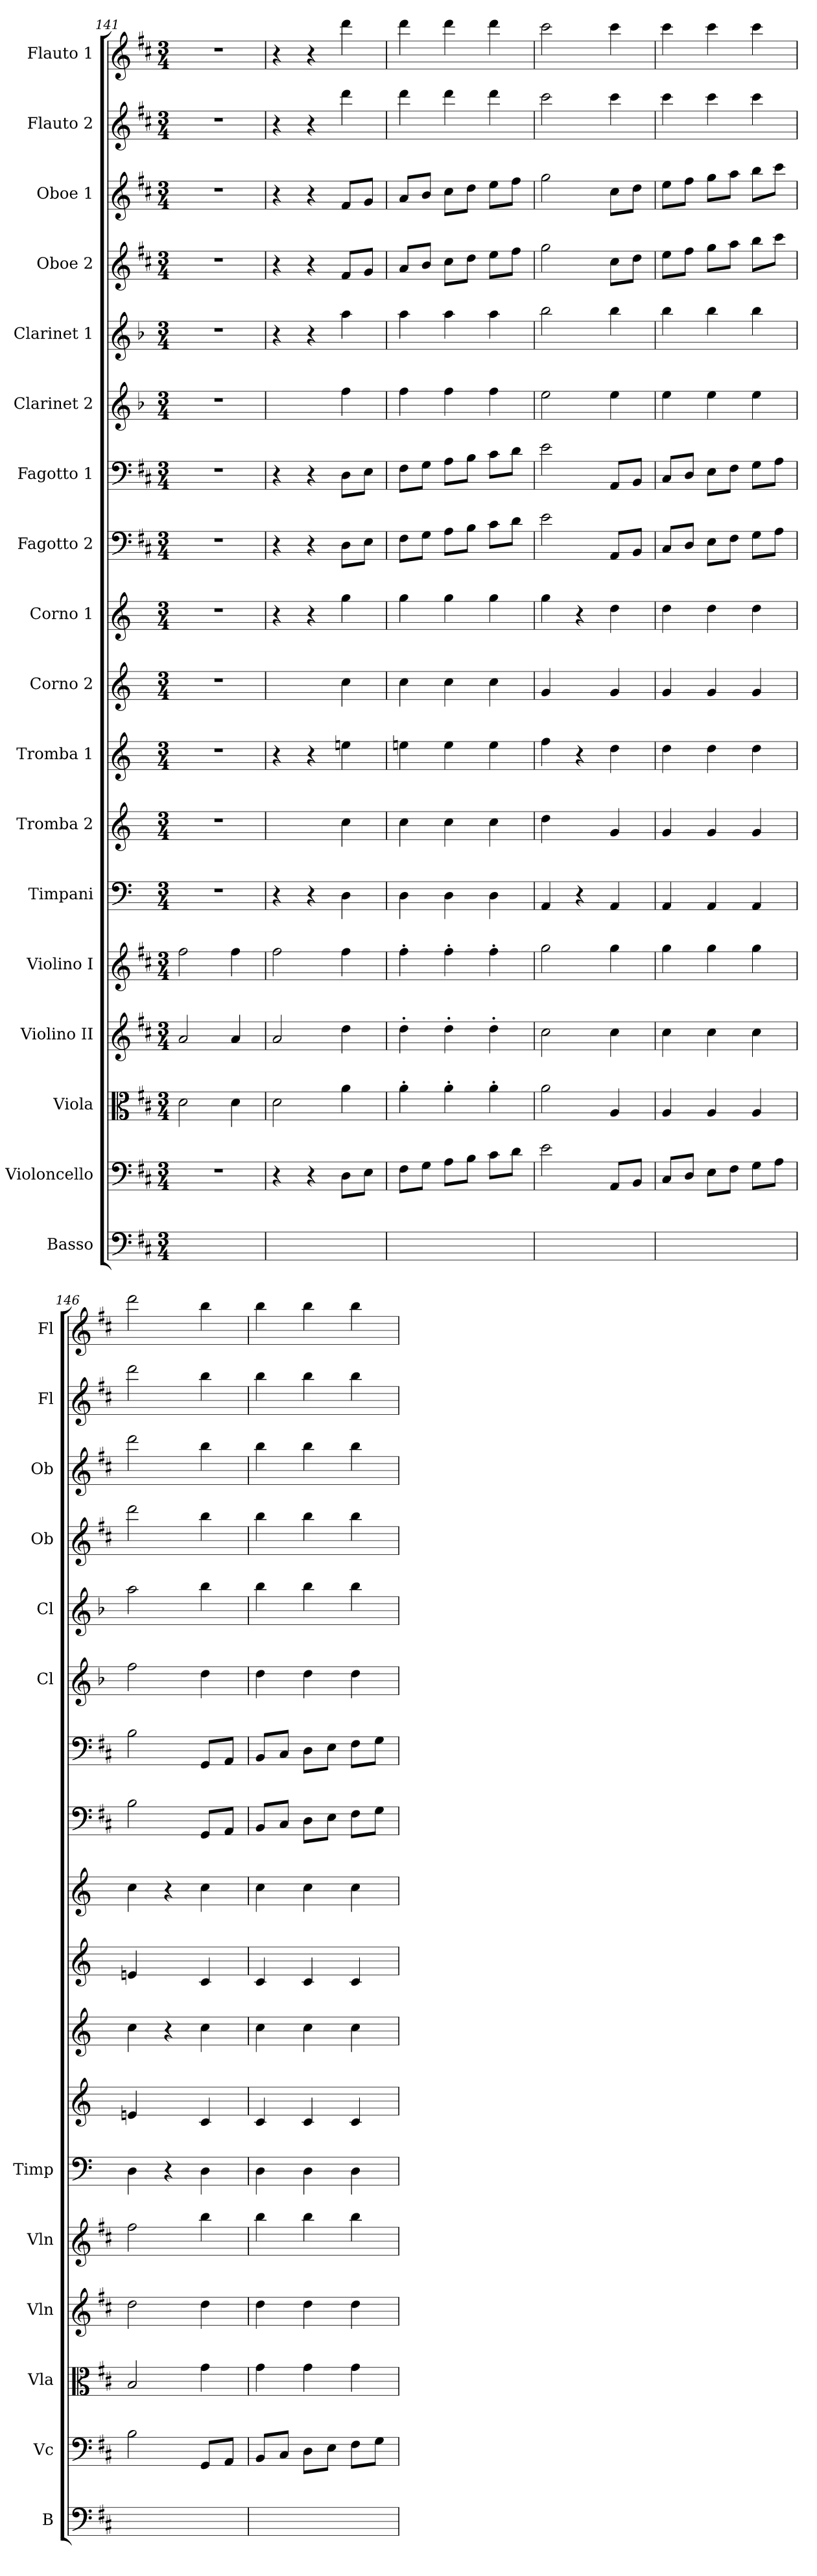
**kern	**kern	**kern	**kern	**kern	**kern	**kern	**kern	**kern	**kern	**kern	**kern	**kern	**kern	**kern	**kern	**kern	**kern
*part18	*part17	*part16	*part15	*part14	*part13	*part12	*part11	*part10	*part9	*part8	*part7	*part6	*part5	*part4	*part3	*part2	*part1
*staff18	*staff17	*staff16	*staff15	*staff14	*staff13	*staff12	*staff11	*staff10	*staff9	*staff8	*staff7	*staff6	*staff5	*staff4	*staff3	*staff2	*staff1
*I"Basso	*I"Violoncello	*I"Viola	*I"Violino II	*I"Violino I	*I"Timpani	*I"Tromba 2	*I"Tromba 1	*I"Corno 2	*I"Corno 1	*I"Fagotto 2	*I"Fagotto 1	*I"Clarinet 2	*I"Clarinet 1	*I"Oboe 2	*I"Oboe 1	*I"Flauto 2	*I"Flauto 1
*I'B	*I'Vc	*I'Vla	*I'Vln	*I'Vln	*I'Timp	*	*	*	*	*	*	*I'Cl	*I'Cl	*I'Ob	*I'Ob	*I'Fl	*I'Fl
*clefF4	*clefF4	*clefC3	*clefG2	*clefG2	*clefF4	*clefG2	*clefG2	*clefG2	*clefG2	*clefF4	*clefF4	*clefG2	*clefG2	*clefG2	*clefG2	*clefG2	*clefG2
*ITrd7c12	*	*	*	*	*	*ITrd-1c-2	*ITrd-1c-2	*ITrd6c10	*ITrd6c10	*	*	*ITrd2c3	*ITrd2c3	*	*	*	*
*k[f#c#]	*k[f#c#]	*k[f#c#]	*k[f#c#]	*k[f#c#]	*	*	*	*	*	*k[f#c#]	*k[f#c#]	*k[f#c#]	*k[f#c#]	*k[f#c#]	*k[f#c#]	*k[f#c#]	*k[f#c#]
*M3/4	*M3/4	*M3/4	*M3/4	*M3/4	*M3/4	*M3/4	*M3/4	*M3/4	*M3/4	*M3/4	*M3/4	*M3/4	*M3/4	*M3/4	*M3/4	*M3/4	*M3/4
=141	=141	=141	=141	=141	=141	=141	=141	=141	=141	=141	=141	=141	=141	=141	=141	=141	=141
2.ryy	2.r	2d	2a	2ff#	2.r	2.r	2.r	2.r	2.r	2.r	2.r	2.r	2.r	2.r	2.r	2.r	2.r
.	.	4d	4a	4ff#	.	.	.	.	.	.	.	.	.	.	.	.	.
=142	=142	=142	=142	=142	=142	=142	=142	=142	=142	=142	=142	=142	=142	=142	=142	=142	=142
2.ryy	4r	2d	2a	2ff#	4r	4ryy	4r	4ryy	4r	4r	4r	4ryy	4r	4r	4r	4r	4r
.	4r	.	.	.	4r	4ryy	4r	4ryy	4r	4r	4r	4ryy	4r	4r	4r	4r	4r
.	8D\L	4a	4dd	4ff#	4D	4dd	4ff#X	4d	4a	8D\L	8D\L	4dd	4ff#	8f#/L	8f#/L	4ddd	4ddd
.	8E\J	.	.	.	.	.	.	.	.	8E\J	8E\J	.	.	8g/J	8g/J	.	.
=143	=143	=143	=143	=143	=143	=143	=143	=143	=143	=143	=143	=143	=143	=143	=143	=143	=143
2.ryy	8F#\L	4a'	4dd'	4ff#'	4D	4dd	4ff#X	4d	4a	8F#\L	8F#\L	4dd	4ff#	8a/L	8a/L	4ddd	4ddd
.	8G\J	.	.	.	.	.	.	.	.	8G\J	8G\J	.	.	8b/J	8b/J	.	.
.	8A\L	4a'	4dd'	4ff#'	4D	4dd	4ff#	4d	4a	8A\L	8A\L	4dd	4ff#	8cc#\L	8cc#\L	4ddd	4ddd
.	8B\J	.	.	.	.	.	.	.	.	8B\J	8B\J	.	.	8dd\J	8dd\J	.	.
.	8c#\L	4a'	4dd'	4ff#'	4D	4dd	4ff#	4d	4a	8c#\L	8c#\L	4dd	4ff#	8ee\L	8ee\L	4ddd	4ddd
.	8d\J	.	.	.	.	.	.	.	.	8d\J	8d\J	.	.	8ff#\J	8ff#\J	.	.
=144	=144	=144	=144	=144	=144	=144	=144	=144	=144	=144	=144	=144	=144	=144	=144	=144	=144
2.ryy	2e	2a	2cc#	2gg	4AA	4ee	4gg	4A	4a	2e	2e	2cc#	2gg	2gg	2gg	2ccc#	2ccc#
.	.	.	.	.	4r	4ryy	4r	4ryy	4r	.	.	.	.	.	.	.	.
.	8AA/L	4A	4cc#	4gg	4AA	4a	4ee	4A	4e	8AA/L	8AA/L	4cc#	4gg	8cc#\L	8cc#\L	4ccc#	4ccc#
.	8BB/J	.	.	.	.	.	.	.	.	8BB/J	8BB/J	.	.	8dd\J	8dd\J	.	.
=145	=145	=145	=145	=145	=145	=145	=145	=145	=145	=145	=145	=145	=145	=145	=145	=145	=145
2.ryy	8C#/L	4A	4cc#	4gg	4AA	4a	4ee	4A	4e	8C#/L	8C#/L	4cc#	4gg	8ee\L	8ee\L	4ccc#	4ccc#
.	8D/J	.	.	.	.	.	.	.	.	8D/J	8D/J	.	.	8ff#\J	8ff#\J	.	.
.	8E\L	4A	4cc#	4gg	4AA	4a	4ee	4A	4e	8E\L	8E\L	4cc#	4gg	8gg\L	8gg\L	4ccc#	4ccc#
.	8F#\J	.	.	.	.	.	.	.	.	8F#\J	8F#\J	.	.	8aa\J	8aa\J	.	.
.	8G\L	4A	4cc#	4gg	4AA	4a	4ee	4A	4e	8G\L	8G\L	4cc#	4gg	8bb\L	8bb\L	4ccc#	4ccc#
.	8A\J	.	.	.	.	.	.	.	.	8A\J	8A\J	.	.	8ccc#\J	8ccc#\J	.	.
=146	=146	=146	=146	=146	=146	=146	=146	=146	=146	=146	=146	=146	=146	=146	=146	=146	=146
2.ryy	2B	2B	2dd	2ff#	4D	4f#X	4dd	4F#X	4d	2B	2B	2dd	2ff#	2ddd	2ddd	2ddd	2ddd
.	.	.	.	.	4r	4ryy	4r	4ryy	4r	.	.	.	.	.	.	.	.
.	8GG/L	4g	4dd	4bb	4D	4d	4dd	4D	4d	8GG/L	8GG/L	4b	4gg	4bb	4bb	4bb	4bb
.	8AA/J	.	.	.	.	.	.	.	.	8AA/J	8AA/J	.	.	.	.	.	.
=147	=147	=147	=147	=147	=147	=147	=147	=147	=147	=147	=147	=147	=147	=147	=147	=147	=147
2.ryy	8BB/L	4g	4dd	4bb	4D	4d	4dd	4D	4d	8BB/L	8BB/L	4b	4gg	4bb	4bb	4bb	4bb
.	8C#/J	.	.	.	.	.	.	.	.	8C#/J	8C#/J	.	.	.	.	.	.
.	8D\L	4g	4dd	4bb	4D	4d	4dd	4D	4d	8D\L	8D\L	4b	4gg	4bb	4bb	4bb	4bb
.	8E\J	.	.	.	.	.	.	.	.	8E\J	8E\J	.	.	.	.	.	.
.	8F#\L	4g	4dd	4bb	4D	4d	4dd	4D	4d	8F#\L	8F#\L	4b	4gg	4bb	4bb	4bb	4bb
.	8G\J	.	.	.	.	.	.	.	.	8G\J	8G\J	.	.	.	.	.	.
=	=	=	=	=	=	=	=	=	=	=	=	=	=	=	=	=	=
*-	*-	*-	*-	*-	*-	*-	*-	*-	*-	*-	*-	*-	*-	*-	*-	*-	*-
